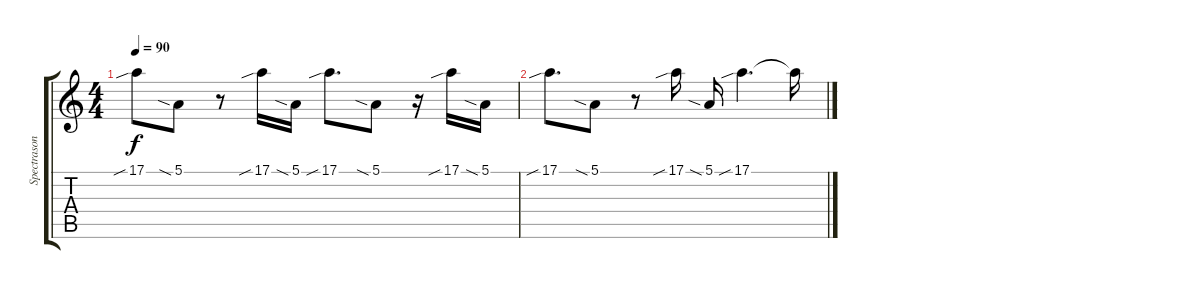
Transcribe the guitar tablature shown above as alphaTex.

\track ("Spectrasonics Omnisphere" "Spectrason") {instrument fx8scifi}
\staff {score tabs}
\tuning (E4 B3 G3 D3 A2 E2) {hide}
\ts (4 4)
\tempo 90
\clef g2
\ks c
17.1{sib}.8{dy f volume 11 instrument lead2sawtooth} 5.1{sia}.8 r.8 17.1{sib}.16{volume 11 instrument lead2sawtooth} 5.1{sia}.16 17.1{sib}.8{d volume 11 instrument lead2sawtooth} 5.1{sia}.8 r.16 17.1{sib}.16{volume 11 instrument lead2sawtooth} 5.1{sia}.16 |
17.1{sib}.8{d volume 11 instrument lead2sawtooth} 5.1{sia}.8 r.8 17.1{sib}.16{volume 11 instrument lead2sawtooth} 5.1{sia}.16 17.1{sib}.4{d volume 11 instrument lead2sawtooth} 17.1{t}.16
